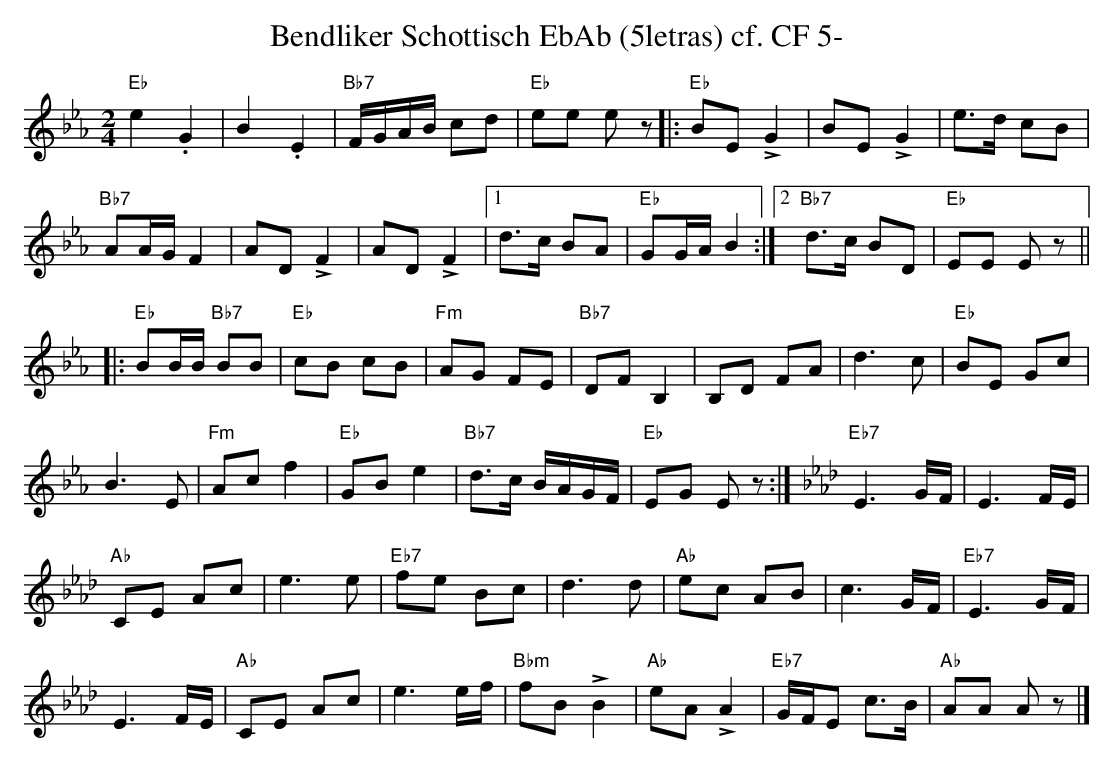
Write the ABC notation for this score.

X:1
T:Bendliker Schottisch EbAb (5letras) cf. CF 5-
M:2/4
L:1/8
K:Ebmaj%%MIDI gchordon
"Eb"e2.G2 | B2.E2 | "Bb7"F/2G/2A/2B/2 cd | "Eb"ee ez |: "Eb"BE !>!G2 | BE !>!G2 | e>d cB |
"Bb7"AA/2G/2 F2 | AD !>!F2 | AD !>!F2 |1 d>c BA | "Eb"GG/2A/2 B2 :|2 "Bb7"d>c BD | "Eb"EE Ez ||
|: "Eb"BB/2B/2 "Bb7"BB | "Eb"cB cB | "Fm"AG FE | "Bb7"DFB,2 | B,D FA | d3c | "Eb"BE Gc |
B3E | "Fm"Acf2 | "Eb"GBe2 | "Bb7"d>c B/2A/2G/2F/2 | "Eb"EG Ez :| [K:Abmaj] "Eb7"E3G/2F/2 | E3F/2E/2 |
"Ab"CE Ac | e3e | "Eb7"fe Bc | d3d | "Ab"ec AB | c3G/2F/2 | "Eb7"E3G/2F/2 |
E3F/2E/2 | "Ab"CE Ac | e3e/2f/2 | "Bbm"fB !>!B2 | "Ab"eA !>!A2 | "Eb7"G/2F/2E c>B | "Ab"AA Az |]
